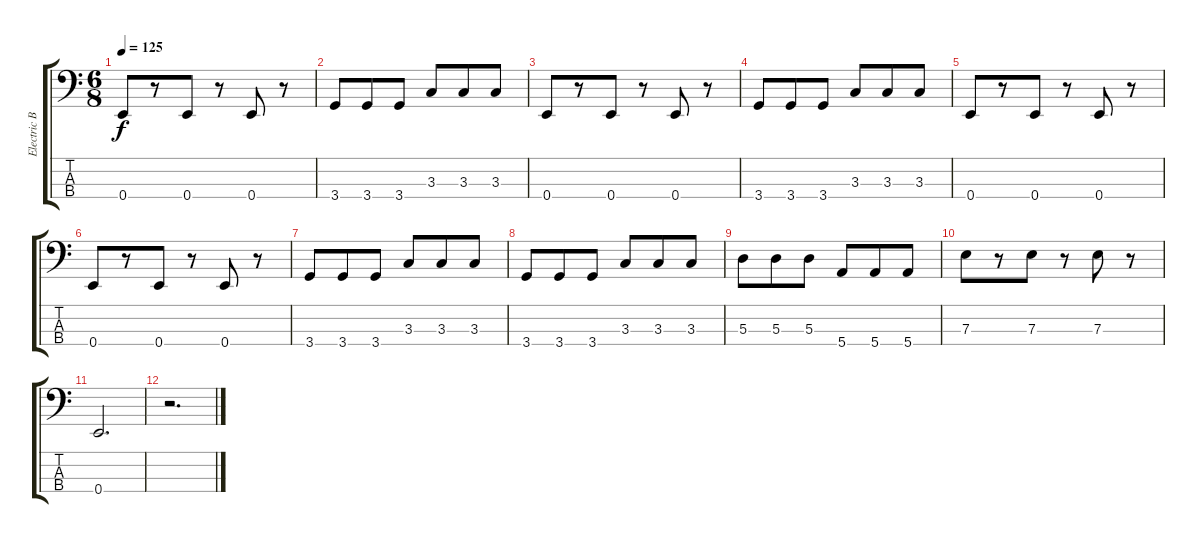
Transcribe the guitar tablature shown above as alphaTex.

\track ("Electric Bass" "Electric B") {instrument electricbassfinger}
\staff {score tabs}
\tuning (G2 D2 A1 E1) {hide}
\ts (6 8)
\tempo 125
\clef f4
\ks c
0.4.8{dy f} r.8 0.4.8 r.8 0.4.8 r.8 |
3.4.8 3.4.8 3.4.8 3.3.8 3.3.8 3.3.8 |
0.4.8 r.8 0.4.8 r.8 0.4.8 r.8 |
3.4.8 3.4.8 3.4.8 3.3.8 3.3.8 3.3.8 |
0.4.8 r.8 0.4.8 r.8 0.4.8 r.8 |
0.4.8 r.8 0.4.8 r.8 0.4.8 r.8 |
3.4.8 3.4.8 3.4.8 3.3.8 3.3.8 3.3.8 |
3.4.8 3.4.8 3.4.8 3.3.8 3.3.8 3.3.8 |
5.3.8 5.3.8 5.3.8 5.4.8 5.4.8 5.4.8 |
7.3.8 r.8 7.3.8 r.8 7.3.8 r.8 |
0.4.2{d} |
r.2{d}
